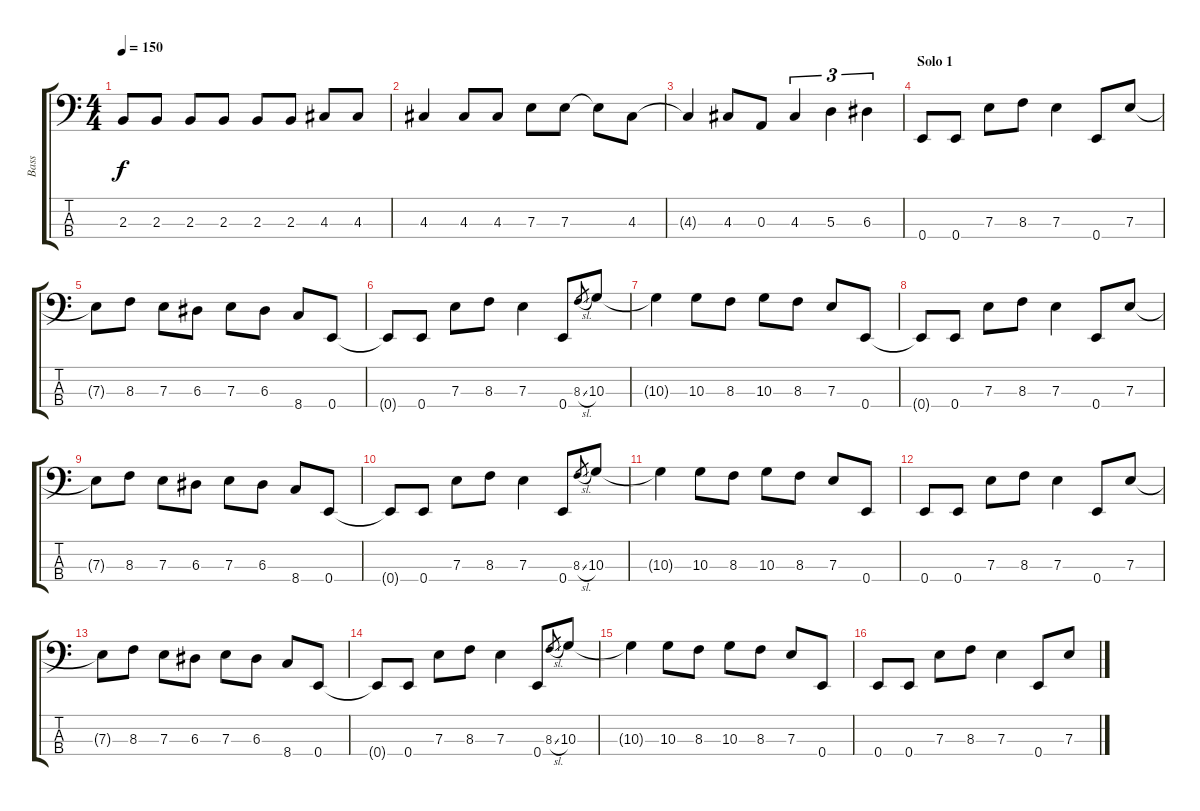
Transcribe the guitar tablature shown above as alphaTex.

\track ("Bass" "Bass") {instrument electricbasspick}
\staff {score tabs}
\tuning (G2 D2 A1 E1) {hide}
\ts (4 4)
\tempo 150
\clef f4
\ks c
2.3{t}.8{dy f} 2.3.8 2.3.8 2.3.8 2.3.8 2.3.8 4.3.8 4.3.8 |
4.3.4 4.3.8 4.3.8 7.3.8 7.3.8 7.3{t}.8 4.3.8 |
4.3{t}.4 4.3.8 0.3.8 4.3.4{tu (3 2)} 5.3.4{tu (3 2)} 6.3.4{tu (3 2)} |
\section ("" "Solo 1")
0.4.8 0.4.8 7.3.8 8.3.8 7.3.4 0.4.8 7.3.8 |
7.3{t}.8 8.3.8 7.3.8 6.3.8 7.3.8 6.3.8 8.4.8 0.4.8 |
0.4{t}.8 0.4.8 7.3.8 8.3.8 7.3.4 0.4.8 8.3{sl}.8{gr} 10.3.8 |
10.3{t}.4 10.3.8 8.3.8 10.3.8 8.3.8 7.3.8 0.4.8 |
0.4{t}.8 0.4.8 7.3.8 8.3.8 7.3.4 0.4.8 7.3.8 |
7.3{t}.8 8.3.8 7.3.8 6.3.8 7.3.8 6.3.8 8.4.8 0.4.8 |
0.4{t}.8 0.4.8 7.3.8 8.3.8 7.3.4 0.4.8 8.3{sl}.8{gr} 10.3.8 |
10.3{t}.4 10.3.8 8.3.8 10.3.8 8.3.8 7.3.8 0.4.8 |
0.4.8 0.4.8 7.3.8 8.3.8 7.3.4 0.4.8 7.3.8 |
7.3{t}.8 8.3.8 7.3.8 6.3.8 7.3.8 6.3.8 8.4.8 0.4.8 |
0.4{t}.8 0.4.8 7.3.8 8.3.8 7.3.4 0.4.8 8.3{sl}.8{gr} 10.3.8 |
10.3{t}.4 10.3.8 8.3.8 10.3.8 8.3.8 7.3.8 0.4.8 |
0.4.8 0.4.8 7.3.8 8.3.8 7.3.4 0.4.8 7.3.8
